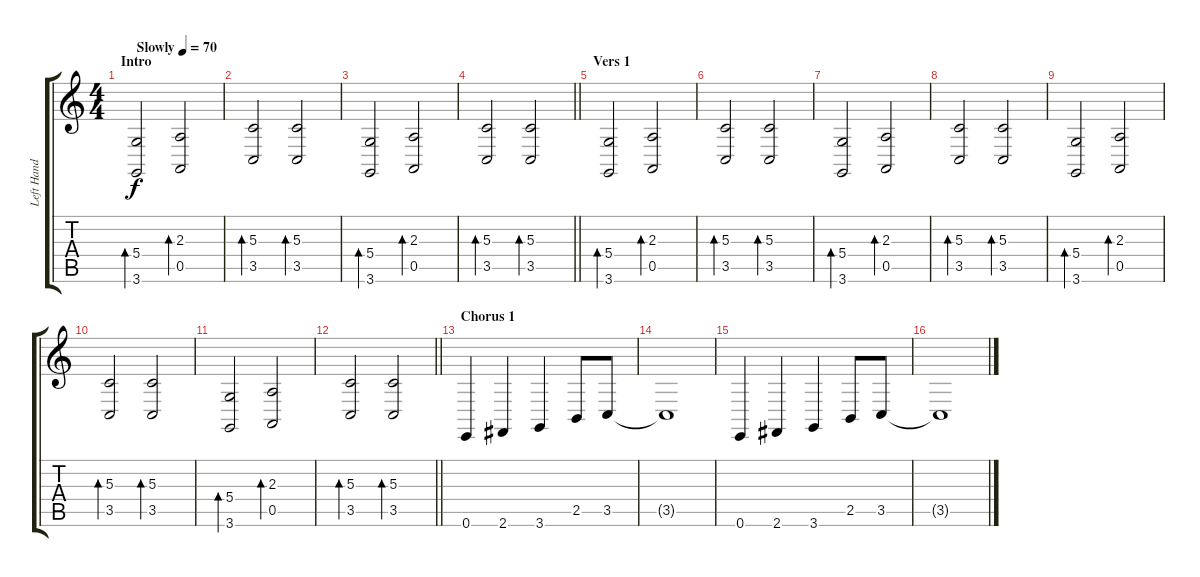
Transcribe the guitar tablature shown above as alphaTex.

\track ("Left Hand - Piano" "Left Hand ") {instrument acousticgrandpiano}
\staff {score tabs}
\tuning (E4 B3 G3 D3 A2 E2) {hide}
\ts (4 4)
\section ("" "Intro")
\tempo (70 "Slowly")
\clef g2
\ks c
(5.4 3.6).2{bd 60 dy f instrument acousticgrandpiano} (2.3 0.5).2{bd 60} |
(5.3 3.5).2{bd 60} (5.3 3.5).2{bd 60} |
(5.4 3.6).2{bd 60} (2.3 0.5).2{bd 60} |
\barLineRight lightlight
(5.3 3.5).2{bd 60} (5.3 3.5).2{bd 60} |
\section ("" "Vers 1")
(5.4 3.6).2{bd 60} (2.3 0.5).2{bd 60} |
(5.3 3.5).2{bd 60} (5.3 3.5).2{bd 60} |
(5.4 3.6).2{bd 60} (2.3 0.5).2{bd 60} |
(5.3 3.5).2{bd 60} (5.3 3.5).2{bd 60} |
(5.4 3.6).2{bd 60} (2.3 0.5).2{bd 60} |
(5.3 3.5).2{bd 60} (5.3 3.5).2{bd 60} |
(5.4 3.6).2{bd 60} (2.3 0.5).2{bd 60} |
\barLineRight lightlight
(5.3 3.5).2{bd 60} (5.3 3.5).2{bd 60} |
\section ("" "Chorus 1")
0.6.4 2.6.4 3.6.4 2.5.8 3.5.8 |
3.5{t}.1 |
0.6.4 2.6.4 3.6.4 2.5.8 3.5.8 |
3.5{t}.1
